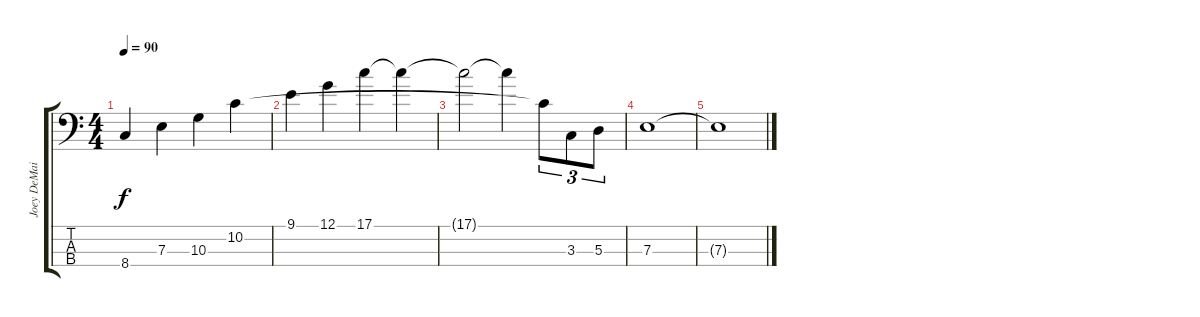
\track ("Joey DeMaio" "Joey DeMai") {instrument slapbass2}
\staff {score tabs}
\tuning (G2 D2 A1 E1) {hide}
\ts (4 4)
\tempo 90
\clef f4
\ks c
8.4.4{dy f} 7.3.4 10.3.4 10.2.4 |
9.1.4 12.1.4 17.1.4 17.1{t}.4 |
17.1{t}.2 17.1{t}.4 10.2{t}.8{tu (3 2)} 3.3.8{tu (3 2)} 5.3.8{tu (3 2)} |
7.3.1{volume 0} |
7.3{t}.1
